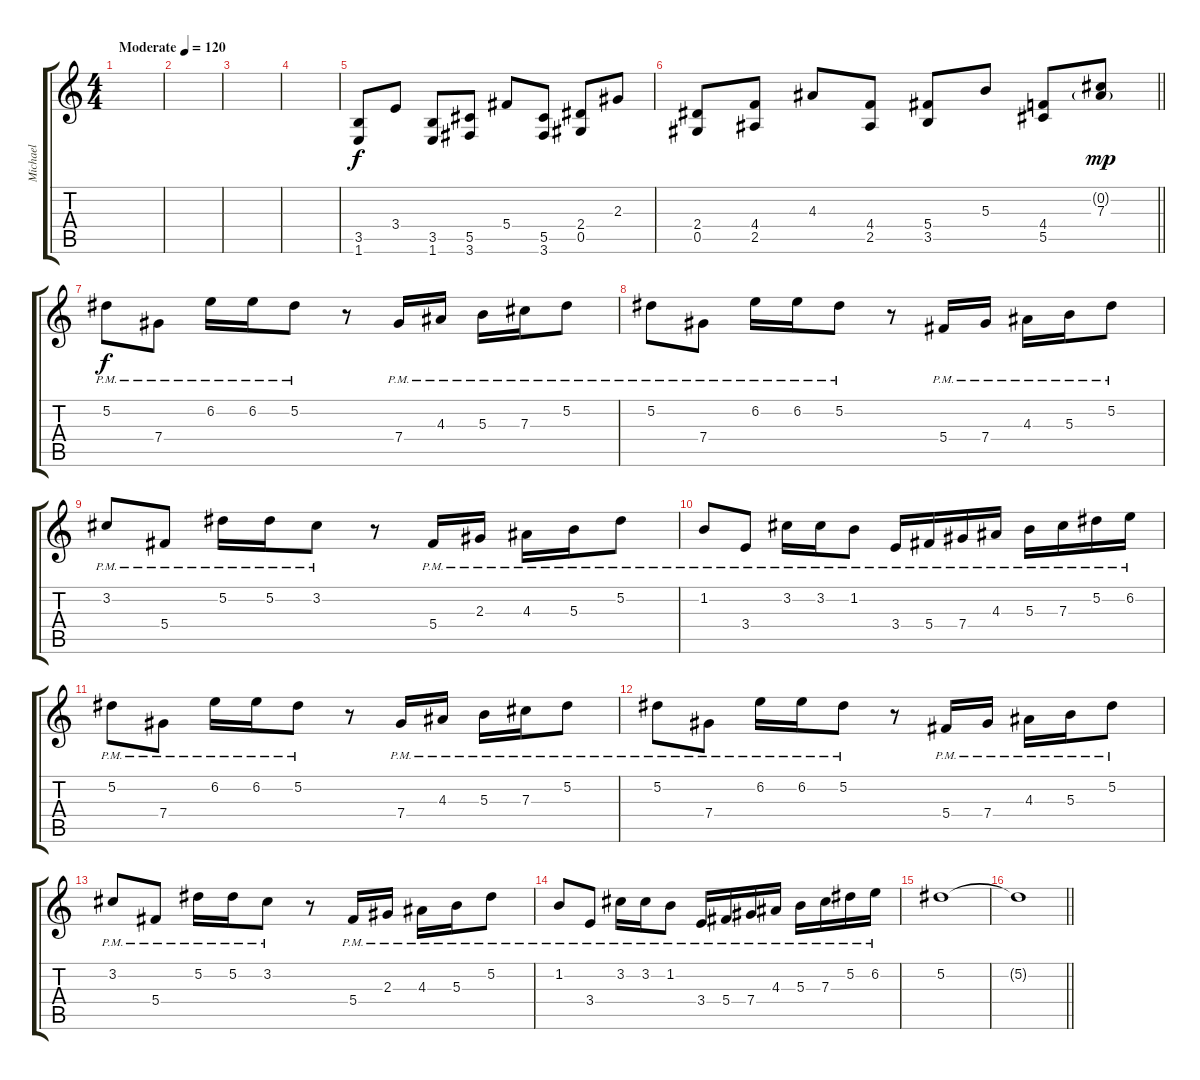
\track ("Michael" "Michael") {instrument distortionguitar}
\staff {score tabs}
\tuning (Eb4 Bb3 Gb3 Db3 Ab2 Eb2) {hide}
\ts (4 4)
\tempo (120 "Moderate")
\clef g2
\ks aminor
|
|
|
|
(3.5 1.6).8 3.4.8 (3.5 1.6).8 (5.5 3.6).8 5.4.8 (5.5 3.6).8 (2.4 0.5).8 2.3.8 |
\barLineRight lightlight
(2.4 0.5).8 (4.4 2.5).8 4.3.8 (4.4 2.5).8 (5.4 3.5).8 5.3.8 (4.4 5.5).8 (0.2{g} 7.3).8{dy mp} |
5.2{pm}.8{dy f} 7.4{pm}.8 6.2{pm}.16 6.2{pm}.16 5.2{pm}.8 r.8 7.4{pm}.16 4.3{pm}.16 5.3{pm}.16 7.3{pm}.16 5.2{pm}.8 |
5.2{pm}.8 7.4{pm}.8 6.2{pm}.16 6.2{pm}.16 5.2{pm}.8 r.8 5.4{pm}.16 7.4{pm}.16 4.3{pm}.16 5.3{pm}.16 5.2{pm}.8 |
3.2{pm}.8 5.4{pm}.8 5.2{pm}.16 5.2{pm}.16 3.2{pm}.8 r.8 5.4{pm}.16 2.3{pm}.16 4.3{pm}.16 5.3{pm}.16 5.2{pm}.8 |
1.2{pm}.8 3.4{pm}.8 3.2{pm}.16 3.2{pm}.16 1.2{pm}.8 3.4{pm}.16 5.4{pm}.16 7.4{pm}.16 4.3{pm}.16 5.3{pm}.16 7.3{pm}.16 5.2{pm}.16 6.2{pm}.16 |
5.2{pm}.8 7.4{pm}.8 6.2{pm}.16 6.2{pm}.16 5.2{pm}.8 r.8 7.4{pm}.16 4.3{pm}.16 5.3{pm}.16 7.3{pm}.16 5.2{pm}.8 |
5.2{pm}.8 7.4{pm}.8 6.2{pm}.16 6.2{pm}.16 5.2{pm}.8 r.8 5.4{pm}.16 7.4{pm}.16 4.3{pm}.16 5.3{pm}.16 5.2{pm}.8 |
3.2{pm}.8 5.4{pm}.8 5.2{pm}.16 5.2{pm}.16 3.2{pm}.8 r.8 5.4{pm}.16 2.3{pm}.16 4.3{pm}.16 5.3{pm}.16 5.2{pm}.8 |
1.2{pm}.8 3.4{pm}.8 3.2{pm}.16 3.2{pm}.16 1.2{pm}.8 3.4{pm}.16 5.4{pm}.16 7.4{pm}.16 4.3{pm}.16 5.3{pm}.16 7.3{pm}.16 5.2{pm}.16 6.2{pm}.16 |
5.2.1 |
\barLineRight lightlight
5.2{t}.1
